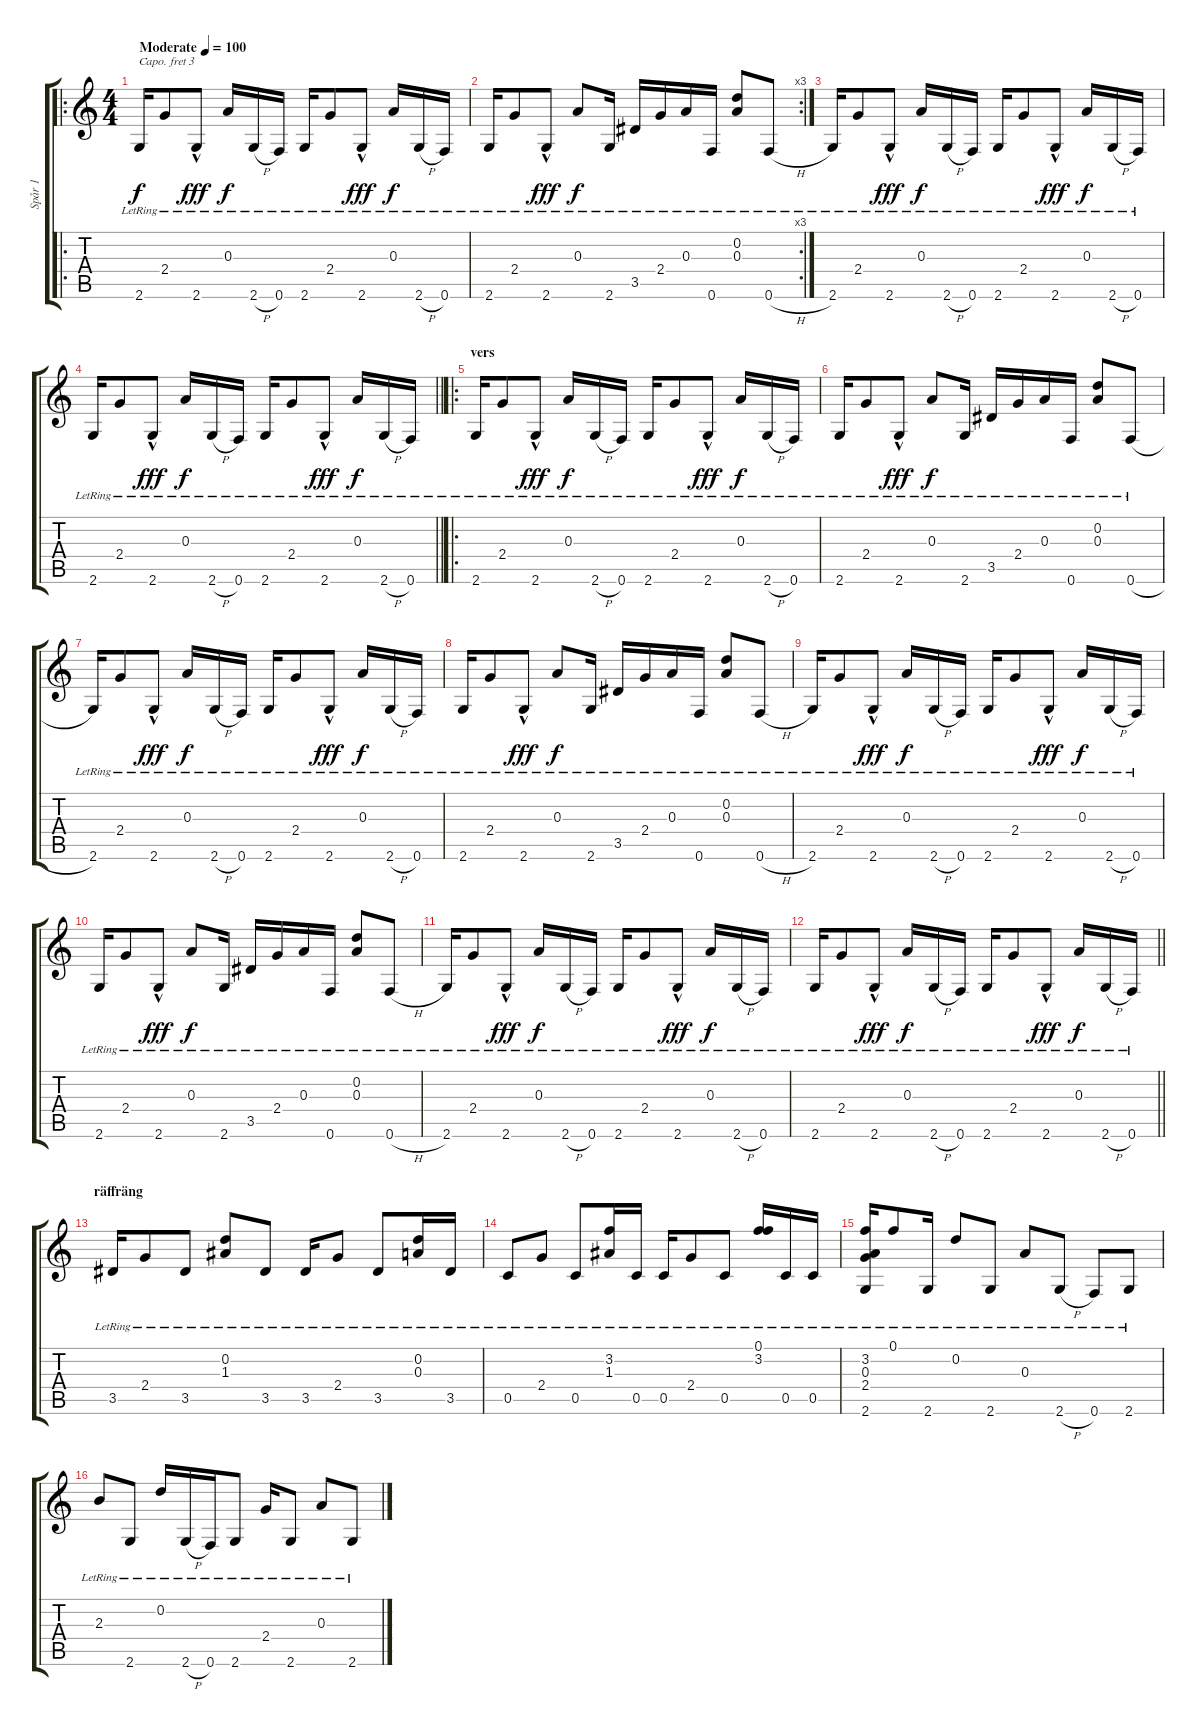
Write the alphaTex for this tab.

\track ("Spår 1" "Spår 1") {instrument acousticguitarsteel}
\staff {score tabs}
\capo 3
\tuning (D4 B3 Gb3 D3 A2 D2) {hide}
\ro
\ts (4 4)
\tempo (100 "Moderate")
\clef g2
\ks c
2.6{lr}.16{dy f instrument acousticguitarsteel} 2.4{lr}.8 2.6{hac lr}.8{dy fff} 0.3{lr}.16{dy f} 2.6{h lr}.16 0.6{lr}.16 2.6{lr}.16 2.4{lr}.8 2.6{hac lr}.8{dy fff} 0.3{lr}.16{dy f} 2.6{h lr}.16 0.6{lr}.16 |
\rc 3
2.6{lr}.16 2.4{lr}.8 2.6{hac lr}.8{dy fff} 0.3{lr}.8{dy f} 2.6{lr}.16 3.5{lr}.16 2.4{lr}.16 0.3{lr}.16 0.6{lr}.16 (0.2{lr} 0.3{lr}).8 0.6{h lr}.8 |
2.6{lr}.16 2.4{lr}.8 2.6{hac lr}.8{dy fff} 0.3{lr}.16{dy f} 2.6{h lr}.16 0.6{lr}.16 2.6{lr}.16 2.4{lr}.8 2.6{hac lr}.8{dy fff} 0.3{lr}.16{dy f} 2.6{h lr}.16 0.6{lr}.16 |
\barLineRight lightlight
2.6{lr}.16 2.4{lr}.8 2.6{hac lr}.8{dy fff} 0.3{lr}.16{dy f} 2.6{h lr}.16 0.6{lr}.16 2.6{lr}.16 2.4{lr}.8 2.6{hac lr}.8{dy fff} 0.3{lr}.16{dy f} 2.6{h lr}.16 0.6{lr}.16 |
\ro
\section ("" "vers")
2.6{lr}.16 2.4{lr}.8 2.6{hac lr}.8{dy fff} 0.3{lr}.16{dy f} 2.6{h lr}.16 0.6{lr}.16 2.6{lr}.16 2.4{lr}.8 2.6{hac lr}.8{dy fff} 0.3{lr}.16{dy f} 2.6{h lr}.16 0.6{lr}.16 |
2.6{lr}.16 2.4{lr}.8 2.6{hac lr}.8{dy fff} 0.3{lr}.8{dy f} 2.6{lr}.16 3.5{lr}.16 2.4{lr}.16 0.3{lr}.16 0.6{lr}.16 (0.2{lr} 0.3{lr}).8 0.6{h lr}.8 |
2.6{lr}.16 2.4{lr}.8 2.6{hac lr}.8{dy fff} 0.3{lr}.16{dy f} 2.6{h lr}.16 0.6{lr}.16 2.6{lr}.16 2.4{lr}.8 2.6{hac lr}.8{dy fff} 0.3{lr}.16{dy f} 2.6{h lr}.16 0.6{lr}.16 |
2.6{lr}.16 2.4{lr}.8 2.6{hac lr}.8{dy fff} 0.3{lr}.8{dy f} 2.6{lr}.16 3.5{lr}.16 2.4{lr}.16 0.3{lr}.16 0.6{lr}.16 (0.2{lr} 0.3{lr}).8 0.6{h lr}.8 |
2.6{lr}.16 2.4{lr}.8 2.6{hac lr}.8{dy fff} 0.3{lr}.16{dy f} 2.6{h lr}.16 0.6{lr}.16 2.6{lr}.16 2.4{lr}.8 2.6{hac lr}.8{dy fff} 0.3{lr}.16{dy f} 2.6{h lr}.16 0.6{lr}.16 |
2.6{lr}.16 2.4{lr}.8 2.6{hac lr}.8{dy fff} 0.3{lr}.8{dy f} 2.6{lr}.16 3.5{lr}.16 2.4{lr}.16 0.3{lr}.16 0.6{lr}.16 (0.2{lr} 0.3{lr}).8 0.6{h lr}.8 |
2.6{lr}.16 2.4{lr}.8 2.6{hac lr}.8{dy fff} 0.3{lr}.16{dy f} 2.6{h lr}.16 0.6{lr}.16 2.6{lr}.16 2.4{lr}.8 2.6{hac lr}.8{dy fff} 0.3{lr}.16{dy f} 2.6{h lr}.16 0.6{lr}.16 |
\barLineRight lightlight
2.6{lr}.16 2.4{lr}.8 2.6{hac lr}.8{dy fff} 0.3{lr}.16{dy f} 2.6{h lr}.16 0.6{lr}.16 2.6{lr}.16 2.4{lr}.8 2.6{hac lr}.8{dy fff} 0.3{lr}.16{dy f} 2.6{h lr}.16 0.6{lr}.16 |
\section ("" "räffräng")
3.5{lr}.16 2.4{lr}.8 3.5{lr}.8 (0.2{lr} 1.3{lr}).8 3.5{lr}.8 3.5{lr}.16 2.4{lr}.8 3.5{lr}.8 (0.2{lr} 0.3{lr}).16 3.5{lr}.16 |
0.5{lr}.8 2.4{lr}.8 0.5{lr}.8 (3.2{lr} 1.3{lr}).16 0.5{lr}.16 0.5{lr}.16 2.4{lr}.8 0.5{lr}.8 (0.1{lr} 3.2{lr}).16 0.5{lr}.16 0.5{lr}.16 |
(3.2{lr} 0.3{lr} 2.4{lr} 2.6{lr}).16 0.1{lr}.8 2.6{lr}.16 0.2{lr}.8 2.6{lr}.8 0.3{lr}.8 2.6{h lr}.8 0.6{lr}.8 2.6{lr}.8 |
2.3{lr}.8 2.6{lr}.8 0.2{lr}.16 2.6{h lr}.16 0.6{lr}.16 2.6{lr}.8 2.4{lr}.16 2.6{lr}.8 0.3{lr}.8 2.6{lr}.8
